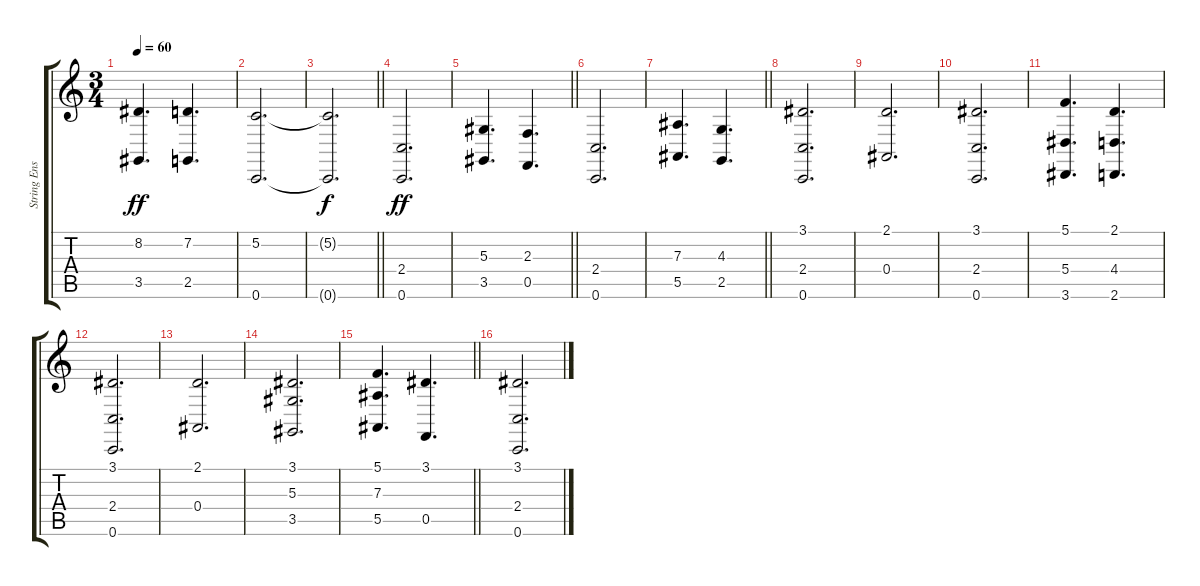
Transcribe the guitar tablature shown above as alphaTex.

\track ("String Ensemble" "String Ens") {instrument stringensemble1}
\staff {score tabs}
\tuning (C4 G3 Eb3 Bb2 F2 C2) {hide}
\ts (3 4)
\tempo 60
\clef g2
\ks c
(8.2 3.5).4{d dy ff} (7.2 2.5).4{d} |
(5.2 0.6).2{d} |
\barLineRight lightlight
(5.2{t} 0.6{t}).2{d dy f} |
(2.4 0.6).2{d dy ff} |
\barLineRight lightlight
(5.3 3.5).4{d} (2.3 0.5).4{d} |
(2.4 0.6).2{d} |
\barLineRight lightlight
(7.3 5.5).4{d} (4.3 2.5).4{d} |
(3.1 2.4 0.6).2{d} |
(2.1 0.4).2{d} |
(3.1 2.4 0.6).2{d} |
(5.1 5.4 3.6).4{d} (2.1 4.4 2.6).4{d} |
(3.1 2.4 0.6).2{d} |
(2.1 0.4).2{d} |
(3.1 5.3 3.5).2{d} |
\barLineRight lightlight
(5.1 7.3 5.5).4{d} (3.1 0.5).4{d} |
(3.1 2.4 0.6).2{d}
